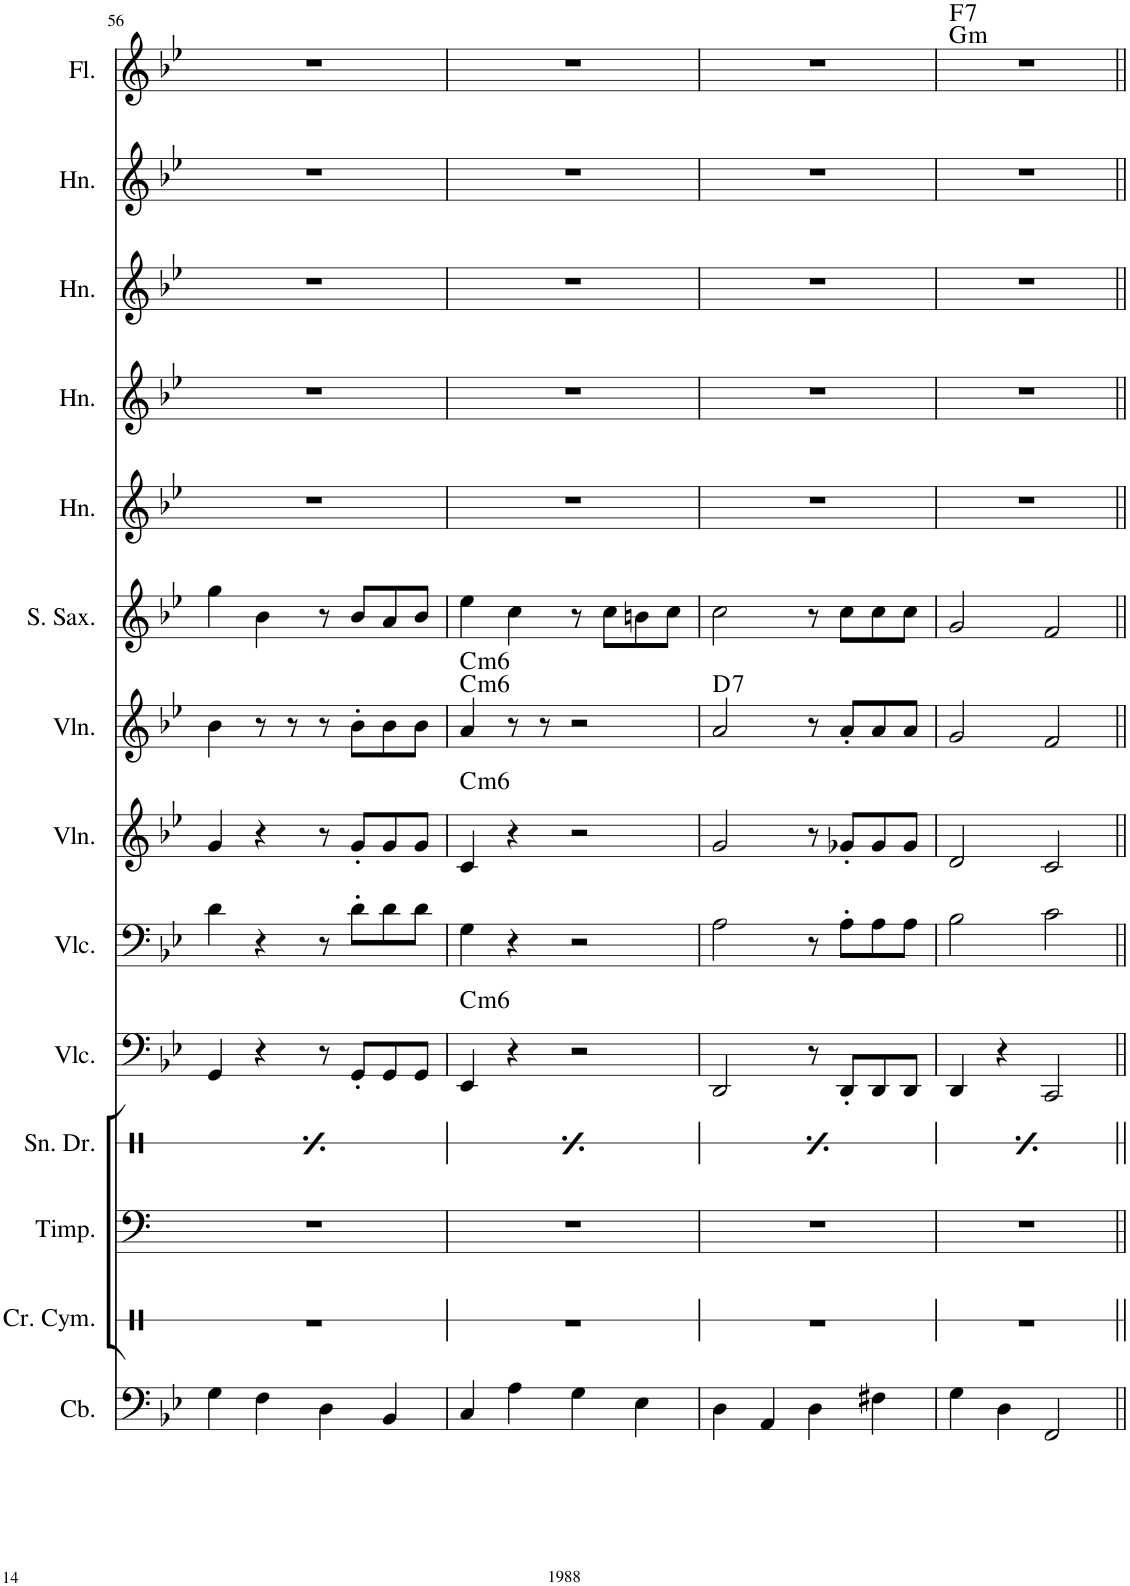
**kern	**kern	**kern	**kern	**kern	**kern	**kern	**kern	**harte	**kern	**kern	**kern	**kern	**kern	**kern	**harte
*part14	*part13	*part12	*part11	*part10	*part9	*part8	*part7	*part7	*part6	*part5	*part4	*part3	*part2	*part1	*part1
*staff14	*staff13	*staff12	*staff11	*staff10	*staff9	*staff8	*staff7	*	*staff6	*staff5	*staff4	*staff3	*staff2	*staff1	*
*I"Contrabass	*I"Crash Cymbal	*I"Timpani	*I"Snare Drum	*I"Violoncello	*I"Violoncello	*I"Violin	*I"Violin	*	*I"Soprano Saxophone	*I"Horn	*I"Horn	*I"Horn	*I"Horn	*I"Flute	*
*I'Cb.	*I'Cr. Cym.	*I'Timp.	*I'Sn. Dr.	*I'Vlc.	*I'Vlc.	*I'Vln.	*I'Vln.	*	*I'S. Sax.	*I'Hn.	*I'Hn.	*I'Hn.	*I'Hn.	*I'Fl.	*
!!LO:PB:g=z
*clefF4	*clefX	*clefF4	*clefX	*clefF4	*clefF4	*clefG2	*clefG2	*	*clefG2	*clefG2	*clefG2	*clefG2	*clefG2	*clefG2	*
*ITrd7c12	*	*	*	*	*	*	*	*	*ITrd1c2	*ITrd4c7	*ITrd4c7	*ITrd4c7	*ITrd4c7	*	*
*k[b-e-]	*k[]	*k[]	*k[]	*k[b-e-]	*k[b-e-]	*k[b-e-]	*k[b-e-]	*	*k[b-e-]	*k[b-e-]	*k[b-e-]	*k[b-e-]	*k[b-e-]	*k[b-e-]	*
*M4/4	*M4/4	*M4/4	*M4/4	*M4/4	*M4/4	*M4/4	*M4/4	*	*M4/4	*M4/4	*M4/4	*M4/4	*M4/4	*M4/4	*
=56	=56	=56	=56	=56	=56	=56	=56	=56	=56	=56	=56	=56	=56	=56	=56
.	.	.	8qb/	.	.	.	.	.	.	.	.	.	.	.	.
4G\	1r	1r	4b\	4GG/	4d\	4g/	4b-\	.	4gg\	1r	1r	1r	1r	1r	.
*	*	*	*tremolo	*	*	*	*	*	*	*	*	*	*	*	*
4F\	.	.	32b/LLL	4r	4r	4r	8r	.	4b-\	.	.	.	.	.	.
.	.	.	32b/	.	.	.	.	.	.	.	.	.	.	.	.
.	.	.	32b/	.	.	.	.	.	.	.	.	.	.	.	.
.	.	.	32b/	.	.	.	.	.	.	.	.	.	.	.	.
.	.	.	32b/	.	.	.	8r	.	.	.	.	.	.	.	.
.	.	.	32b/	.	.	.	.	.	.	.	.	.	.	.	.
.	.	.	32b/	.	.	.	.	.	.	.	.	.	.	.	.
.	.	.	32b/JJJ	.	.	.	.	.	.	.	.	.	.	.	.
*	*	*	*Xtremolo	*	*	*	*	*	*	*	*	*	*	*	*
4D\	.	.	8b\L	8r	8r	8r	8r	.	8r	.	.	.	.	.	.
.	.	.	8b\	8GG'/L	8d'\L	8g'/L	8b-'\L	.	8b-/L	.	.	.	.	.	.
4BB-/	.	.	8b\	8GG/	8d\	8g/	8b-\	.	8a/	.	.	.	.	.	.
.	.	.	8b\J	8GG/J	8d\J	8g/J	8b-\J	.	8b-/J	.	.	.	.	.	.
=57	=57	=57	=57	=57	=57	=57	=57	=57	=57	=57	=57	=57	=57	=57	=57
.	.	.	8qb/	.	.	.	.	.	.	.	.	.	.	.	.
!	!	!	!	!	!	!	!	!LO:H:n=1:kt=m6	!	!	!	!	!	!	!
!	!	!	!	!	!	!	!	!LO:H:n=2:kt=m6	!	!	!	!	!	!	!
4C/	1r	1r	4b\	4EE-/	4G\	4c/	4a/	C:min6 C:min6	4ee-\	1r	1r	1r	1r	1r	.
*	*	*	*tremolo	*	*	*	*	*	*	*	*	*	*	*	*
4A\	.	.	32b/LLL	4r	4r	4r	8r	.	4cc\	.	.	.	.	.	.
.	.	.	32b/	.	.	.	.	.	.	.	.	.	.	.	.
.	.	.	32b/	.	.	.	.	.	.	.	.	.	.	.	.
.	.	.	32b/	.	.	.	.	.	.	.	.	.	.	.	.
.	.	.	32b/	.	.	.	8r	.	.	.	.	.	.	.	.
.	.	.	32b/	.	.	.	.	.	.	.	.	.	.	.	.
.	.	.	32b/	.	.	.	.	.	.	.	.	.	.	.	.
.	.	.	32b/JJJ	.	.	.	.	.	.	.	.	.	.	.	.
*	*	*	*Xtremolo	*	*	*	*	*	*	*	*	*	*	*	*
4G\	.	.	8b\L	2r	2r	2r	2r	.	8r	.	.	.	.	.	.
.	.	.	8b\	.	.	.	.	.	8cc\L	.	.	.	.	.	.
4E-\	.	.	8b\	.	.	.	.	.	8bn\	.	.	.	.	.	.
.	.	.	8b\J	.	.	.	.	.	8cc\J	.	.	.	.	.	.
=58	=58	=58	=58	=58	=58	=58	=58	=58	=58	=58	=58	=58	=58	=58	=58
.	.	.	8qb/	.	.	.	.	.	.	.	.	.	.	.	.
!	!	!	!	!	!	!	!	!LO:H:kt=7	!	!	!	!	!	!	!
4D\	1r	1r	4b\	2DD/	2A\	2g/	2a/	D:7	2cc\	1r	1r	1r	1r	1r	.
*	*	*	*tremolo	*	*	*	*	*	*	*	*	*	*	*	*
4AA/	.	.	32b/LLL	.	.	.	.	.	.	.	.	.	.	.	.
.	.	.	32b/	.	.	.	.	.	.	.	.	.	.	.	.
.	.	.	32b/	.	.	.	.	.	.	.	.	.	.	.	.
.	.	.	32b/	.	.	.	.	.	.	.	.	.	.	.	.
.	.	.	32b/	.	.	.	.	.	.	.	.	.	.	.	.
.	.	.	32b/	.	.	.	.	.	.	.	.	.	.	.	.
.	.	.	32b/	.	.	.	.	.	.	.	.	.	.	.	.
.	.	.	32b/JJJ	.	.	.	.	.	.	.	.	.	.	.	.
*	*	*	*Xtremolo	*	*	*	*	*	*	*	*	*	*	*	*
4D\	.	.	8b\L	8r	8r	8r	8r	.	8r	.	.	.	.	.	.
.	.	.	8b\	8DD'/L	8A'\L	8g-X'/L	8a'/L	.	8cc\L	.	.	.	.	.	.
4F#X\	.	.	8b\	8DD/	8A\	8g-/	8a/	.	8cc\	.	.	.	.	.	.
.	.	.	8b\J	8DD/J	8A\J	8g-/J	8a/J	.	8cc\J	.	.	.	.	.	.
=59	=59	=59	=59	=59	=59	=59	=59	=59	=59	=59	=59	=59	=59	=59	=59
.	.	.	8qb/	.	.	.	.	.	.	.	.	.	.	.	.
!	!	!	!	!	!	!	!	!	!	!	!	!	!	!	!LO:H:n=1:kt=m
!	!	!	!	!	!	!	!	!	!	!	!	!	!	!	!LO:H:n=2:kt=7
4G\	1r	1r	4b\	4DD/	2B-\	2d/	2g/	.	2g/	1r	1r	1r	1r	1r	G:min F:7
*	*	*	*tremolo	*	*	*	*	*	*	*	*	*	*	*	*
4D\	.	.	32b/LLL	4r	.	.	.	.	.	.	.	.	.	.	.
.	.	.	32b/	.	.	.	.	.	.	.	.	.	.	.	.
.	.	.	32b/	.	.	.	.	.	.	.	.	.	.	.	.
.	.	.	32b/	.	.	.	.	.	.	.	.	.	.	.	.
.	.	.	32b/	.	.	.	.	.	.	.	.	.	.	.	.
.	.	.	32b/	.	.	.	.	.	.	.	.	.	.	.	.
.	.	.	32b/	.	.	.	.	.	.	.	.	.	.	.	.
.	.	.	32b/JJJ	.	.	.	.	.	.	.	.	.	.	.	.
*	*	*	*Xtremolo	*	*	*	*	*	*	*	*	*	*	*	*
2FF/	.	.	8b\L	2CC/	2c\	2c/	2f/	.	2f/	.	.	.	.	.	.
.	.	.	8b\	.	.	.	.	.	.	.	.	.	.	.	.
.	.	.	8b\	.	.	.	.	.	.	.	.	.	.	.	.
.	.	.	8b\J	.	.	.	.	.	.	.	.	.	.	.	.
=||	=||	=||	=||	=||	=||	=||	=||	=||	=||	=||	=||	=||	=||	=||	=||
*-	*-	*-	*-	*-	*-	*-	*-	*-	*-	*-	*-	*-	*-	*-	*-
